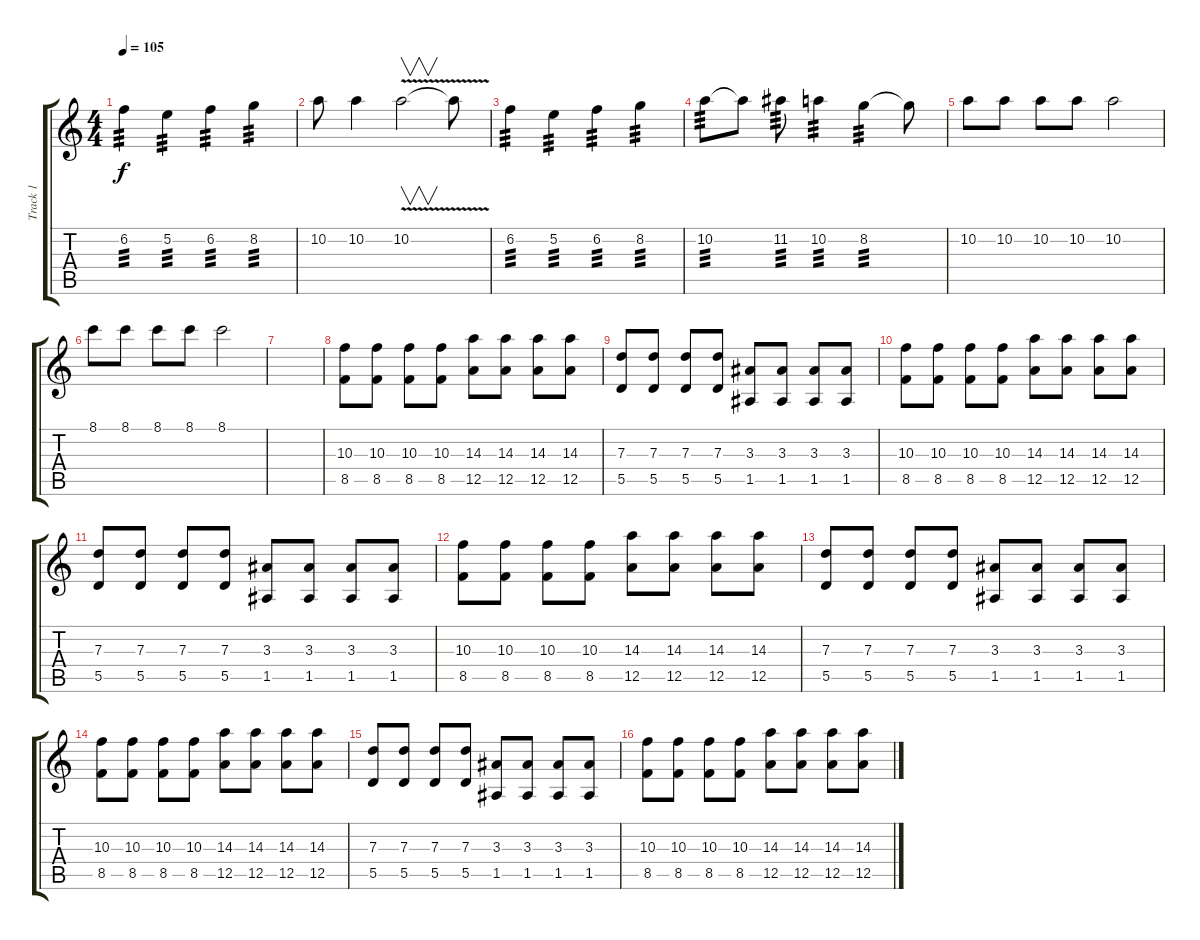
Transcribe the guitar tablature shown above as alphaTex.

\track ("Track 1" "Track 1") {instrument overdrivenguitar}
\staff {score tabs}
\tuning (E4 B3 G3 D3 A2 E2) {hide}
\ts (4 4)
\tempo 105
\clef g2
\ks c
6.2.4{tp 3 dy f} 5.2.4{tp 3} 6.2.4{tp 3} 8.2.4{tp 3} |
10.2.8 10.2.4 10.2{v}.2{v} 10.2{t}.8 |
6.2.4{tp 3} 5.2.4{tp 3} 6.2.4{tp 3} 8.2.4{tp 3} |
10.2.8{tp 3} 10.2{t}.8 11.2.8{tp 3} 10.2.4{tp 3} 8.2.4{tp 3} 8.2{t}.8 |
10.2.8 10.2.8 10.2.8 10.2.8 10.2.2 |
8.1.8 8.1.8 8.1.8 8.1.8 8.1.2 |
|
(10.3 8.5).8 (10.3 8.5).8 (10.3 8.5).8 (10.3 8.5).8 (14.3 12.5).8 (14.3 12.5).8 (14.3 12.5).8 (14.3 12.5).8 |
(7.3 5.5).8 (7.3 5.5).8 (7.3 5.5).8 (7.3 5.5).8 (3.3 1.5).8 (3.3 1.5).8 (3.3 1.5).8 (3.3 1.5).8 |
(10.3 8.5).8 (10.3 8.5).8 (10.3 8.5).8 (10.3 8.5).8 (14.3 12.5).8 (14.3 12.5).8 (14.3 12.5).8 (14.3 12.5).8 |
(7.3 5.5).8 (7.3 5.5).8 (7.3 5.5).8 (7.3 5.5).8 (3.3 1.5).8 (3.3 1.5).8 (3.3 1.5).8 (3.3 1.5).8 |
(10.3 8.5).8 (10.3 8.5).8 (10.3 8.5).8 (10.3 8.5).8 (14.3 12.5).8 (14.3 12.5).8 (14.3 12.5).8 (14.3 12.5).8 |
(7.3 5.5).8 (7.3 5.5).8 (7.3 5.5).8 (7.3 5.5).8 (3.3 1.5).8 (3.3 1.5).8 (3.3 1.5).8 (3.3 1.5).8 |
(10.3 8.5).8 (10.3 8.5).8 (10.3 8.5).8 (10.3 8.5).8 (14.3 12.5).8 (14.3 12.5).8 (14.3 12.5).8 (14.3 12.5).8 |
(7.3 5.5).8 (7.3 5.5).8 (7.3 5.5).8 (7.3 5.5).8 (3.3 1.5).8 (3.3 1.5).8 (3.3 1.5).8 (3.3 1.5).8 |
(10.3 8.5).8 (10.3 8.5).8 (10.3 8.5).8 (10.3 8.5).8 (14.3 12.5).8 (14.3 12.5).8 (14.3 12.5).8 (14.3 12.5).8
